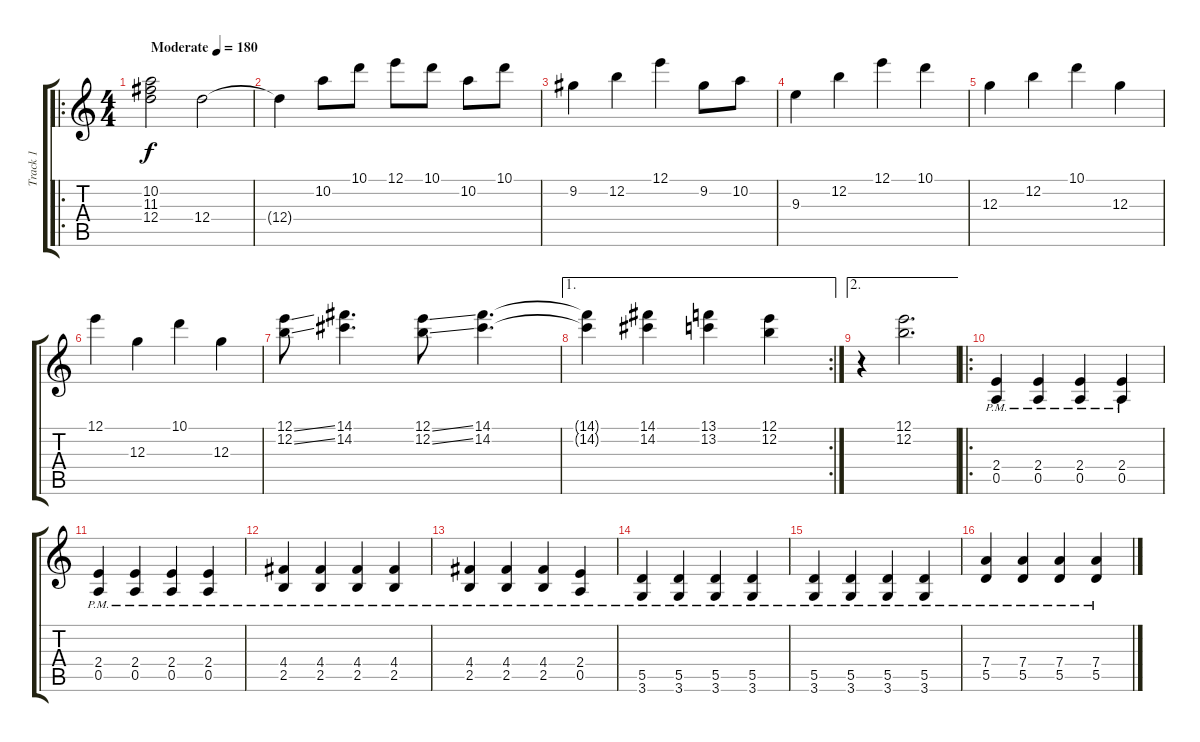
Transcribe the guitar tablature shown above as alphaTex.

\track ("Track 1" "Track 1") {instrument distortionguitar}
\staff {score tabs}
\tuning (E4 B3 G3 D3 A2 E2) {hide}
\ro
\ts (4 4)
\tempo (180 "Moderate")
\clef g2
\ks c
(10.2 11.3 12.4).2{dy f instrument distortionguitar} 12.4.2 |
12.4{t}.4 10.2.8 10.1.8 12.1.8 10.1.8 10.2.8 10.1.8 |
9.2.4 12.2.4 12.1.4 9.2.8 10.2.8 |
9.3.4 12.2.4 12.1.4 10.1.4 |
12.3.4 12.2.4 10.1.4 12.3.4 |
12.1.4 12.3.4 10.1.4 12.3.4 |
(12.1{ss} 12.2{ss}).8 (14.1 14.2).4{d} (12.1{ss} 12.2{ss}).8 (14.1 14.2).4{d} |
\ae 1
\rc 2
(14.1{t} 14.2{t}).4 (14.1 14.2).4 (13.1 13.2).4 (12.1 12.2).4 |
\ae 2
r.4 (12.1 12.2).2{d} |
\ro
(2.4 0.5{pm}).4 (2.4 0.5{pm}).4 (2.4 0.5{pm}).4 (2.4 0.5{pm}).4 |
(2.4 0.5{pm}).4 (2.4 0.5{pm}).4 (2.4 0.5{pm}).4 (2.4 0.5{pm}).4 |
(4.4 2.5{pm}).4 (4.4 2.5{pm}).4 (4.4 2.5{pm}).4 (4.4 2.5{pm}).4 |
(4.4 2.5{pm}).4 (4.4 2.5{pm}).4 (4.4 2.5{pm}).4 (2.4 0.5{pm}).4 |
(5.5{pm} 3.6).4 (5.5{pm} 3.6).4 (5.5{pm} 3.6).4 (5.5{pm} 3.6).4 |
(5.5{pm} 3.6).4 (5.5{pm} 3.6).4 (5.5{pm} 3.6).4 (5.5{pm} 3.6).4 |
(7.4 5.5{pm}).4 (7.4 5.5{pm}).4 (7.4 5.5{pm}).4 (7.4 5.5{pm}).4
